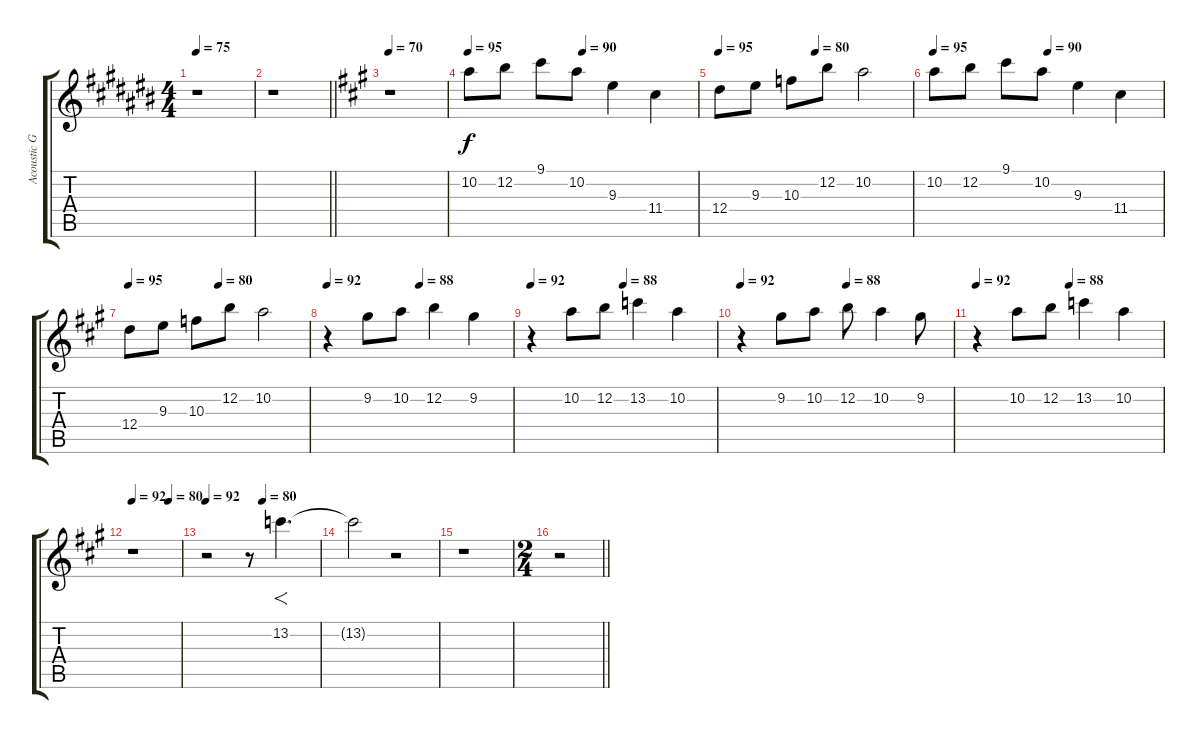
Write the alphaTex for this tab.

\track ("Acoustic Guitar 3" "Acoustic G") {instrument acousticguitarnylon}
\staff {score tabs}
\tuning (E4 B3 G3 D3 A2 E2) {hide}
\ts (4 4)
\tempo 75
\clef g2
\ks c#
r.1{dy f} |
\barLineRight lightlight
r.1 |
\tempo 70
\ks a
r.1 |
\tempo 95
\tempo (90 0.5)
10.2.8 12.2.8 9.1.8 10.2.8 9.3.4 11.4.4 |
\tempo 95
\tempo (80 0.5)
12.4.8 9.3.8 10.3.8 12.2.8 10.2.2 |
\tempo 95
\tempo (90 0.5)
10.2.8 12.2.8 9.1.8 10.2.8 9.3.4 11.4.4 |
\tempo 95
\tempo (80 0.5)
12.4.8 9.3.8 10.3.8 12.2.8 10.2.2 |
\tempo 92
\tempo (88 0.5)
r.4 9.2.8 10.2.8 12.2.4 9.2.4 |
\tempo 92
\tempo (88 0.5)
r.4 10.2.8 12.2.8 13.2.4 10.2.4 |
\tempo 92
\tempo (88 0.5)
r.4 9.2.8 10.2.8 12.2.8 10.2.4 9.2.8 |
\tempo 92
\tempo (88 0.5)
r.4 10.2.8 12.2.8 13.2.4 10.2.4 |
\tempo 92
\tempo (80 0.75)
r.1 |
\tempo 92
\tempo (80 0.5)
r.2 r.8 13.2.4{f d} |
13.2{t}.2 r.2 |
r.1 |
\ts (2 4)
\barLineRight lightlight
r.2
